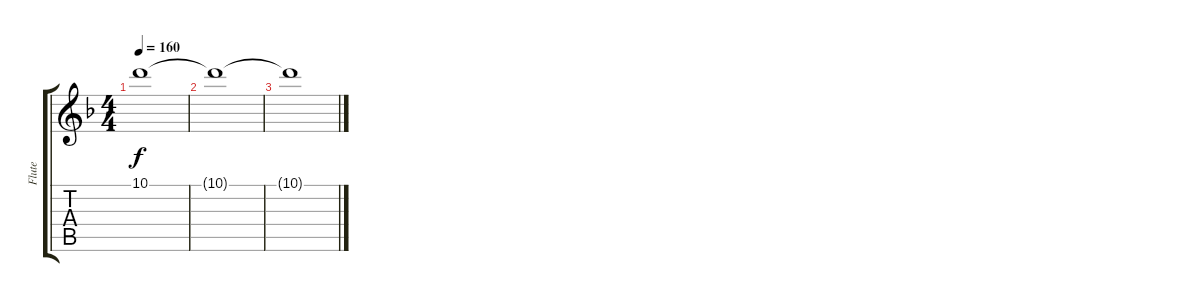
\track ("Flute" "Flute") {instrument flute}
\staff {score tabs}
\tuning (E5 B4 G4 D4 A3 E3) {hide}
\ts (4 4)
\tempo 160
\clef g2
\ks dminor
10.1.1{dy f} |
10.1{t}.1 |
10.1{t}.1{volume 4}
